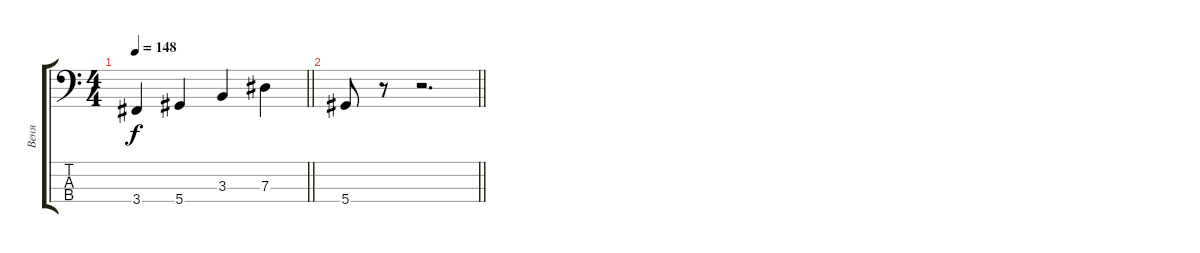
\track ("Веня" "Веня") {instrument electricbasspick}
\staff {score tabs}
\tuning (Gb2 Db2 Ab1 Eb1) {hide}
\ts (4 4)
\tempo 148
\clef f4
\barLineRight lightlight
\ks c
3.4.4{dy f} 5.4.4 3.3.4 7.3.4 |
\barLineRight lightlight
5.4.8 r.8 r.2{d}
